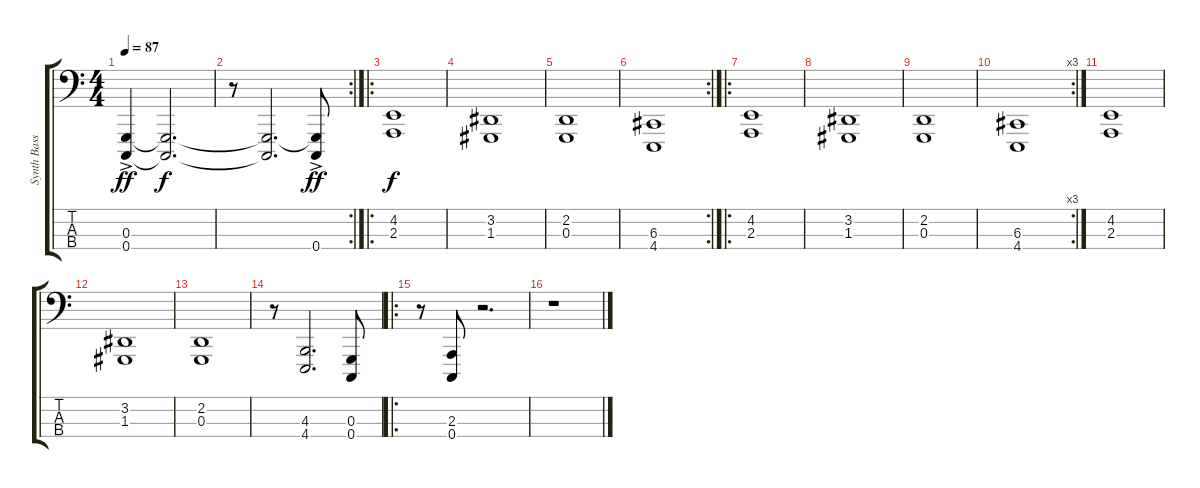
\track ("Synth Bass" "Synth Bass") {instrument stringensemble1}
\staff {score tabs}
\tuning (F2 C2 G1 C1) {hide}
\ts (4 4)
\tempo 87
\clef f4
\ks c
(0.3{ac} 0.4{ac}).4{dy ff} (0.3{t} 0.4{t}).2{d dy f} |
\rc 2
r.8 (0.3{t} 0.4{t}).2{d} (0.3{t} 0.4{ac}).8{dy ff} |
\ro
(4.2 2.3).1{dy f} |
(3.2 1.3).1 |
(2.2 0.3).1 |
\rc 2
(6.3 4.4).1 |
\ro
(4.2 2.3).1 |
(3.2 1.3).1 |
(2.2 0.3).1 |
\rc 3
(6.3 4.4).1 |
(4.2 2.3).1 |
(3.2 1.3).1 |
(2.2 0.3).1 |
r.8 (4.3 4.4).2{d} (0.3 0.4).8 |
\ro
r.8 (2.3 0.4).8 r.2{d} |
r.1
